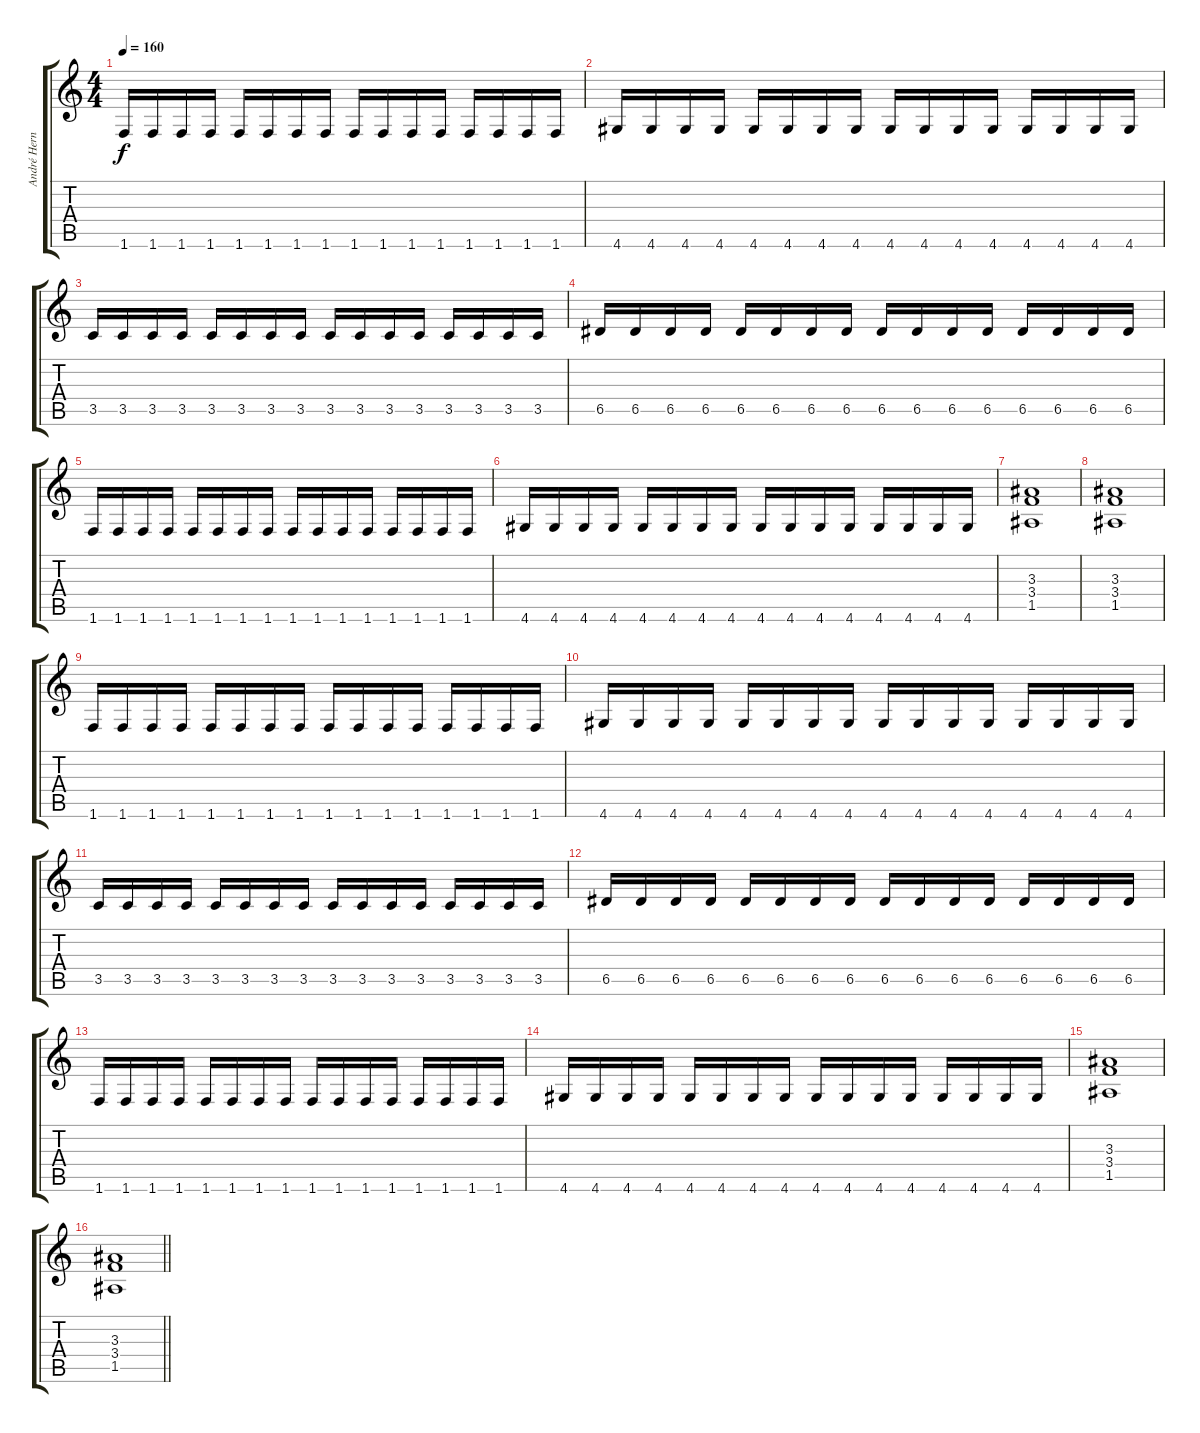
\track ("André Hernandes" "André Hern") {instrument overdrivenguitar}
\staff {score tabs}
\tuning (E4 B3 G3 D3 A2 E2) {hide}
\ts (4 4)
\tempo 160
\clef g2
\ks c
1.6.16{dy f} 1.6.16 1.6.16 1.6.16 1.6.16 1.6.16 1.6.16 1.6.16 1.6.16 1.6.16 1.6.16 1.6.16 1.6.16 1.6.16 1.6.16 1.6.16 |
4.6.16 4.6.16 4.6.16 4.6.16 4.6.16 4.6.16 4.6.16 4.6.16 4.6.16 4.6.16 4.6.16 4.6.16 4.6.16 4.6.16 4.6.16 4.6.16 |
3.5.16 3.5.16 3.5.16 3.5.16 3.5.16 3.5.16 3.5.16 3.5.16 3.5.16 3.5.16 3.5.16 3.5.16 3.5.16 3.5.16 3.5.16 3.5.16 |
6.5.16 6.5.16 6.5.16 6.5.16 6.5.16 6.5.16 6.5.16 6.5.16 6.5.16 6.5.16 6.5.16 6.5.16 6.5.16 6.5.16 6.5.16 6.5.16 |
1.6.16 1.6.16 1.6.16 1.6.16 1.6.16 1.6.16 1.6.16 1.6.16 1.6.16 1.6.16 1.6.16 1.6.16 1.6.16 1.6.16 1.6.16 1.6.16 |
4.6.16 4.6.16 4.6.16 4.6.16 4.6.16 4.6.16 4.6.16 4.6.16 4.6.16 4.6.16 4.6.16 4.6.16 4.6.16 4.6.16 4.6.16 4.6.16 |
(3.3 3.4 1.5).1 |
(3.3 3.4 1.5).1 |
1.6.16 1.6.16 1.6.16 1.6.16 1.6.16 1.6.16 1.6.16 1.6.16 1.6.16 1.6.16 1.6.16 1.6.16 1.6.16 1.6.16 1.6.16 1.6.16 |
4.6.16 4.6.16 4.6.16 4.6.16 4.6.16 4.6.16 4.6.16 4.6.16 4.6.16 4.6.16 4.6.16 4.6.16 4.6.16 4.6.16 4.6.16 4.6.16 |
3.5.16 3.5.16 3.5.16 3.5.16 3.5.16 3.5.16 3.5.16 3.5.16 3.5.16 3.5.16 3.5.16 3.5.16 3.5.16 3.5.16 3.5.16 3.5.16 |
6.5.16 6.5.16 6.5.16 6.5.16 6.5.16 6.5.16 6.5.16 6.5.16 6.5.16 6.5.16 6.5.16 6.5.16 6.5.16 6.5.16 6.5.16 6.5.16 |
1.6.16 1.6.16 1.6.16 1.6.16 1.6.16 1.6.16 1.6.16 1.6.16 1.6.16 1.6.16 1.6.16 1.6.16 1.6.16 1.6.16 1.6.16 1.6.16 |
4.6.16 4.6.16 4.6.16 4.6.16 4.6.16 4.6.16 4.6.16 4.6.16 4.6.16 4.6.16 4.6.16 4.6.16 4.6.16 4.6.16 4.6.16 4.6.16 |
(3.3 3.4 1.5).1 |
\barLineRight lightlight
(3.3 3.4 1.5).1
